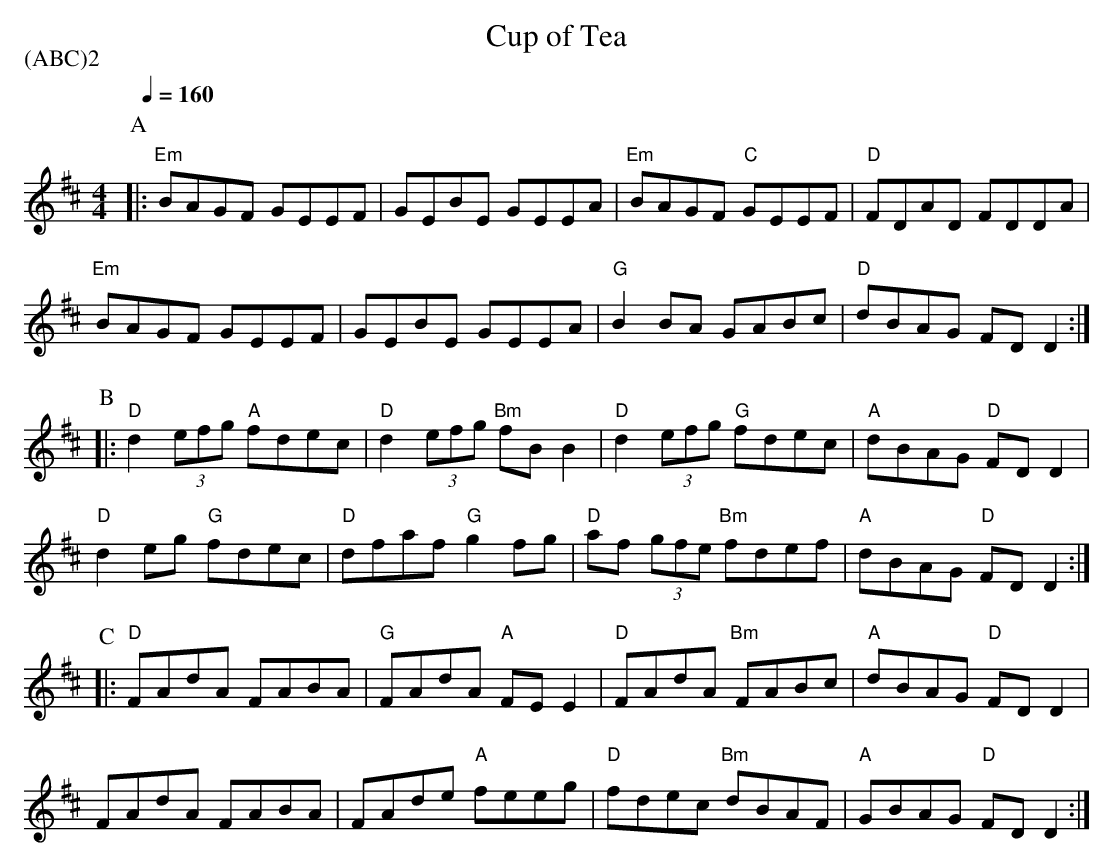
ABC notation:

X:1
T:Cup of Tea
P:(ABC)2
Q:1/4=160
M:4/4
L:1/8
K:D
P:A
|:"Em" BAGF GEEF | GEBE GEEA | "Em" BAGF "C" GEEF     | "D" FDAD FDDA   |
"Em" BAGF GEEF   | GEBE GEEA | "G" B2 BA GABc | "D" dBAG FD D2 :|
P:B
|: "D" d2 (3efg "A" fdec | "D" d2 (3efg "Bm" fB B2 |  "D" d2 (3efg "G" fdec |\
"A" dBAG "D" FD D2 |
"D" d2 eg "G" fdec| "D" dfaf "G" g2 fg | "D" af (3gfe "Bm" fdef | "A" dBAG "D" FD D2 :|
P:C
|:  "D" FAdA FABA | "G" FAdA "A" FE E2 | "D" FAdA "Bm" FABc | "A" dBAG "D" FD D2|
FAdA FABA | FAde "A" feeg | "D" fdec "Bm" dBAF | "A" GBAG "D" FD D2:|
